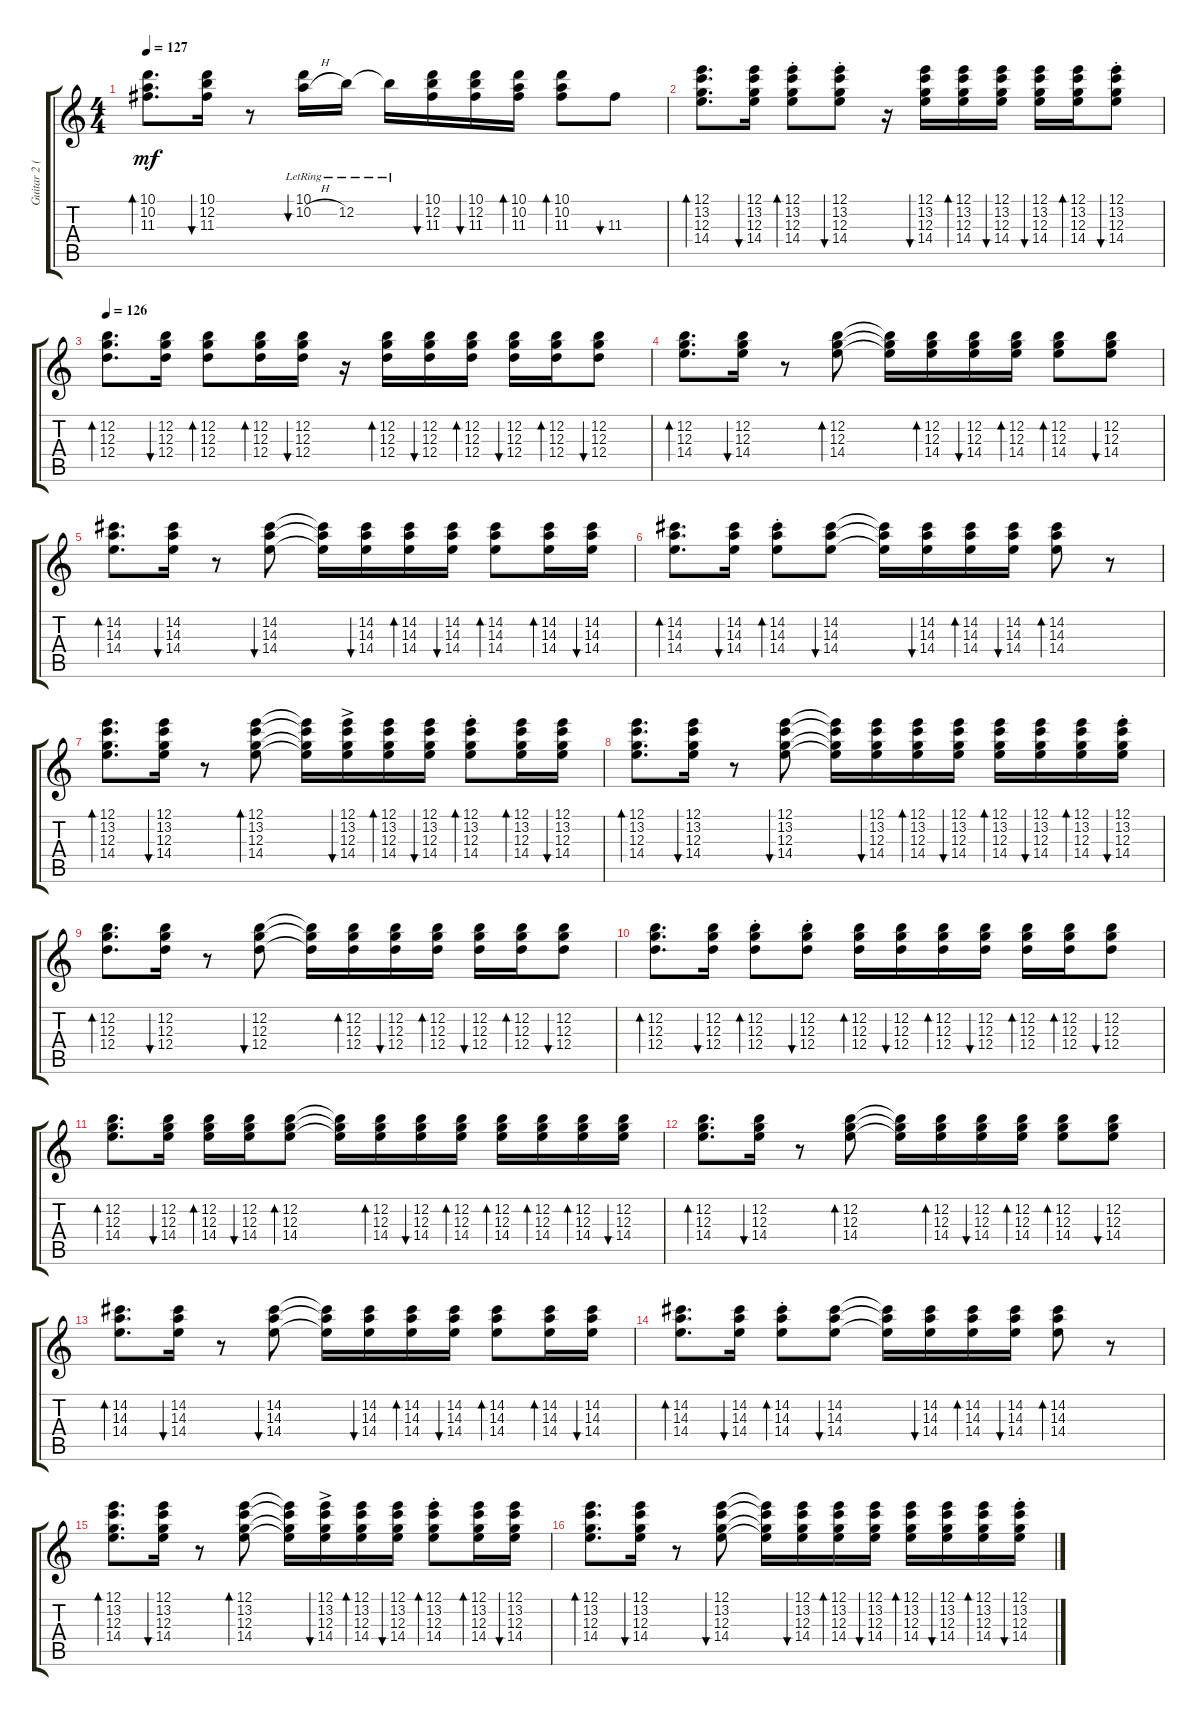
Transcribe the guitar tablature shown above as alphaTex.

\track ("Guitar 2 (Jesse Ed Davis)" "Guitar 2 (") {instrument electricguitarclean}
\staff {score tabs}
\tuning (E4 B3 G3 D3 A2 E2) {hide}
\ts (4 4)
\tempo 127
\clef g2
\ks c
(10.1 10.2 11.3).8{d bd 60 dy mf} (10.1 12.2 11.3).16{bu 60} r.8 (10.1{lr} 10.2{h lr}).16{bu 60} 12.2{lr}.16 12.2{lr t}.16 (10.1 12.2 11.3).16{bu 60} (10.1 12.2 11.3).16{bu 60} (10.1 10.2 11.3).16{bd 60} (10.1 10.2 11.3).8{bd 60} 11.3.8{bu 60} |
(12.1 13.2 12.3 14.4).8{d bd 60} (12.1 13.2 12.3 14.4).16{bu 60} (12.1{st} 13.2{st} 12.3{st} 14.4{st}).8{bd 60} (12.1{st} 13.2{st} 12.3{st} 14.4{st}).8{bu 60} r.16 (12.1 13.2 12.3 14.4).16{bu 60} (12.1 13.2 12.3 14.4).16{bd 60} (12.1 13.2 12.3 14.4).16{bu 60} (12.1 13.2 12.3 14.4).16{bu 60} (12.1 13.2 12.3 14.4).16{bd 60} (12.1{st} 13.2{st} 12.3{st} 14.4{st}).8{bu 60} |
\tempo 126
(12.2 12.3 12.4).8{d bd 60} (12.2 12.3 12.4).16{bu 60} (12.2 12.3 12.4).8{bd 60} (12.2 12.3 12.4).16{bd 60} (12.2 12.3 12.4).16{bu 60} r.16 (12.2 12.3 12.4).16{bd 60} (12.2 12.3 12.4).16{bu 60} (12.2 12.3 12.4).16{bd 60} (12.2 12.3 12.4).16{bu 60} (12.2 12.3 12.4).16{bd 60} (12.2 12.3 12.4).8{bu 60} |
(12.2 12.3 14.4).8{d bd 60} (12.2 12.3 14.4).16{bu 60} r.8 (12.2 12.3 14.4).8{bd 60} (12.2{t} 12.3{t} 14.4{t}).16 (12.2 12.3 14.4).16{bd 60} (12.2 12.3 14.4).16{bu 60} (12.2 12.3 14.4).16{bd 60} (12.2 12.3 14.4).8{bd 60} (12.2 12.3 14.4).8{bu 60} |
(14.2 14.3 14.4).8{d bd 60} (14.2 14.3 14.4).16{bu 60} r.8 (14.2 14.3 14.4).8{bu 60} (14.2{t} 14.3{t} 14.4{t}).16 (14.2 14.3 14.4).16{bu 60} (14.2 14.3 14.4).16{bd 60} (14.2 14.3 14.4).16{bu 60} (14.2 14.3 14.4).8{bd 60} (14.2 14.3 14.4).16{bd 60} (14.2 14.3 14.4).16{bu 60} |
(14.2 14.3 14.4).8{d bd 60} (14.2 14.3 14.4).16{bu 60} (14.2{st} 14.3{st} 14.4{st}).8{bd 60} (14.2 14.3 14.4).8{bu 60} (14.2{t} 14.3{t} 14.4{t}).16 (14.2 14.3 14.4).16{bu 60} (14.2 14.3 14.4).16{bd 60} (14.2 14.3 14.4).16{bu 60} (14.2 14.3 14.4).8{bd 60} r.8 |
(12.1 13.2 12.3 14.4).8{d bd 60} (12.1 13.2 12.3 14.4).16{bu 60} r.8 (12.1 13.2 12.3 14.4).8{bd 60} (12.1{t} 13.2{t} 12.3{t} 14.4{t}).16 (12.1{ac} 13.2{ac} 12.3{ac} 14.4{ac}).16{bu 60} (12.1 13.2 12.3 14.4).16{bd 60} (12.1 13.2 12.3 14.4).16{bu 60} (12.1{st} 13.2{st} 12.3{st} 14.4{st}).8{bd 60} (12.1 13.2 12.3 14.4).16{bd 60} (12.1 13.2 12.3 14.4).16{bu 60} |
(12.1 13.2 12.3 14.4).8{d bd 60} (12.1 13.2 12.3 14.4).16{bu 60} r.8 (12.1 13.2 12.3 14.4).8{bu 120} (12.1{t} 13.2{t} 12.3{t} 14.4{t}).16 (12.1 13.2 12.3 14.4).16{bu 60} (12.1 13.2 12.3 14.4).16{bd 60} (12.1 13.2 12.3 14.4).16{bu 60} (12.1 13.2 12.3 14.4).16{bd 60} (12.1 13.2 12.3 14.4).16{bu 60} (12.1 13.2 12.3 14.4).16{bd 60} (12.1{st} 13.2{st} 12.3{st} 14.4{st}).16{bu 60} |
(12.2 12.3 12.4).8{d bd 60} (12.2 12.3 12.4).16{bu 60} r.8 (12.2 12.3 12.4).8{bu 60} (12.2{t} 12.3{t} 12.4{t}).16 (12.2 12.3 12.4).16{bd 60} (12.2 12.3 12.4).16{bu 60} (12.2 12.3 12.4).16{bd 60} (12.2 12.3 12.4).16{bu 60} (12.2 12.3 12.4).16{bd 60} (12.2 12.3 12.4).8{bu 60} |
(12.2 12.3 12.4).8{d bd 60} (12.2 12.3 12.4).16{bu 60} (12.2{st} 12.3{st} 12.4{st}).8{bd 60} (12.2{st} 12.3{st} 12.4{st}).8{bu 60} (12.2 12.3 12.4).16{bd 60} (12.2 12.3 12.4).16{bu 60} (12.2 12.3 12.4).16{bd 60} (12.2 12.3 12.4).16{bu 60} (12.2 12.3 12.4).16{bd 60} (12.2 12.3 12.4).16{bd 60} (12.2 12.3 12.4).8{bu 60} |
(12.2 12.3 14.4).8{d bd 60} (12.2 12.3 14.4).16{bu 60} (12.2 12.3 14.4).16{bd 60} (12.2 12.3 14.4).16{bu 60} (12.2 12.3 14.4).8{bd 60} (12.2{t} 12.3{t} 14.4{t}).16 (12.2 12.3 14.4).16{bd 60} (12.2 12.3 14.4).16{bu 60} (12.2 12.3 14.4).16{bd 60} (12.2 12.3 14.4).16{bd 60} (12.2 12.3 14.4).16{bd 60} (12.2 12.3 14.4).16{bd 60} (12.2 12.3 14.4).16{bu 60} |
(12.2 12.3 14.4).8{d bd 60} (12.2 12.3 14.4).16{bu 60} r.8 (12.2 12.3 14.4).8{bd 60} (12.2{t} 12.3{t} 14.4{t}).16 (12.2 12.3 14.4).16{bd 60} (12.2 12.3 14.4).16{bu 60} (12.2 12.3 14.4).16{bd 60} (12.2 12.3 14.4).8{bd 60} (12.2 12.3 14.4).8{bu 60} |
(14.2 14.3 14.4).8{d bd 60} (14.2 14.3 14.4).16{bu 60} r.8 (14.2 14.3 14.4).8{bu 60} (14.2{t} 14.3{t} 14.4{t}).16 (14.2 14.3 14.4).16{bu 60} (14.2 14.3 14.4).16{bd 60} (14.2 14.3 14.4).16{bu 60} (14.2 14.3 14.4).8{bd 60} (14.2 14.3 14.4).16{bd 60} (14.2 14.3 14.4).16{bu 60} |
(14.2 14.3 14.4).8{d bd 60} (14.2 14.3 14.4).16{bu 60} (14.2{st} 14.3{st} 14.4{st}).8{bd 60} (14.2 14.3 14.4).8{bu 60} (14.2{t} 14.3{t} 14.4{t}).16 (14.2 14.3 14.4).16{bu 60} (14.2 14.3 14.4).16{bd 60} (14.2 14.3 14.4).16{bu 60} (14.2 14.3 14.4).8{bd 60} r.8 |
(12.1 13.2 12.3 14.4).8{d bd 60} (12.1 13.2 12.3 14.4).16{bu 60} r.8 (12.1 13.2 12.3 14.4).8{bd 60} (12.1{t} 13.2{t} 12.3{t} 14.4{t}).16 (12.1{ac} 13.2{ac} 12.3{ac} 14.4{ac}).16{bu 60} (12.1 13.2 12.3 14.4).16{bd 60} (12.1 13.2 12.3 14.4).16{bu 60} (12.1{st} 13.2{st} 12.3{st} 14.4{st}).8{bd 60} (12.1 13.2 12.3 14.4).16{bd 60} (12.1 13.2 12.3 14.4).16{bu 60} |
(12.1 13.2 12.3 14.4).8{d bd 60} (12.1 13.2 12.3 14.4).16{bu 60} r.8 (12.1 13.2 12.3 14.4).8{bu 120} (12.1{t} 13.2{t} 12.3{t} 14.4{t}).16 (12.1 13.2 12.3 14.4).16{bu 60} (12.1 13.2 12.3 14.4).16{bd 60} (12.1 13.2 12.3 14.4).16{bu 60} (12.1 13.2 12.3 14.4).16{bd 60} (12.1 13.2 12.3 14.4).16{bu 60} (12.1 13.2 12.3 14.4).16{bd 60} (12.1{st} 13.2{st} 12.3{st} 14.4{st}).16{bu 60}
